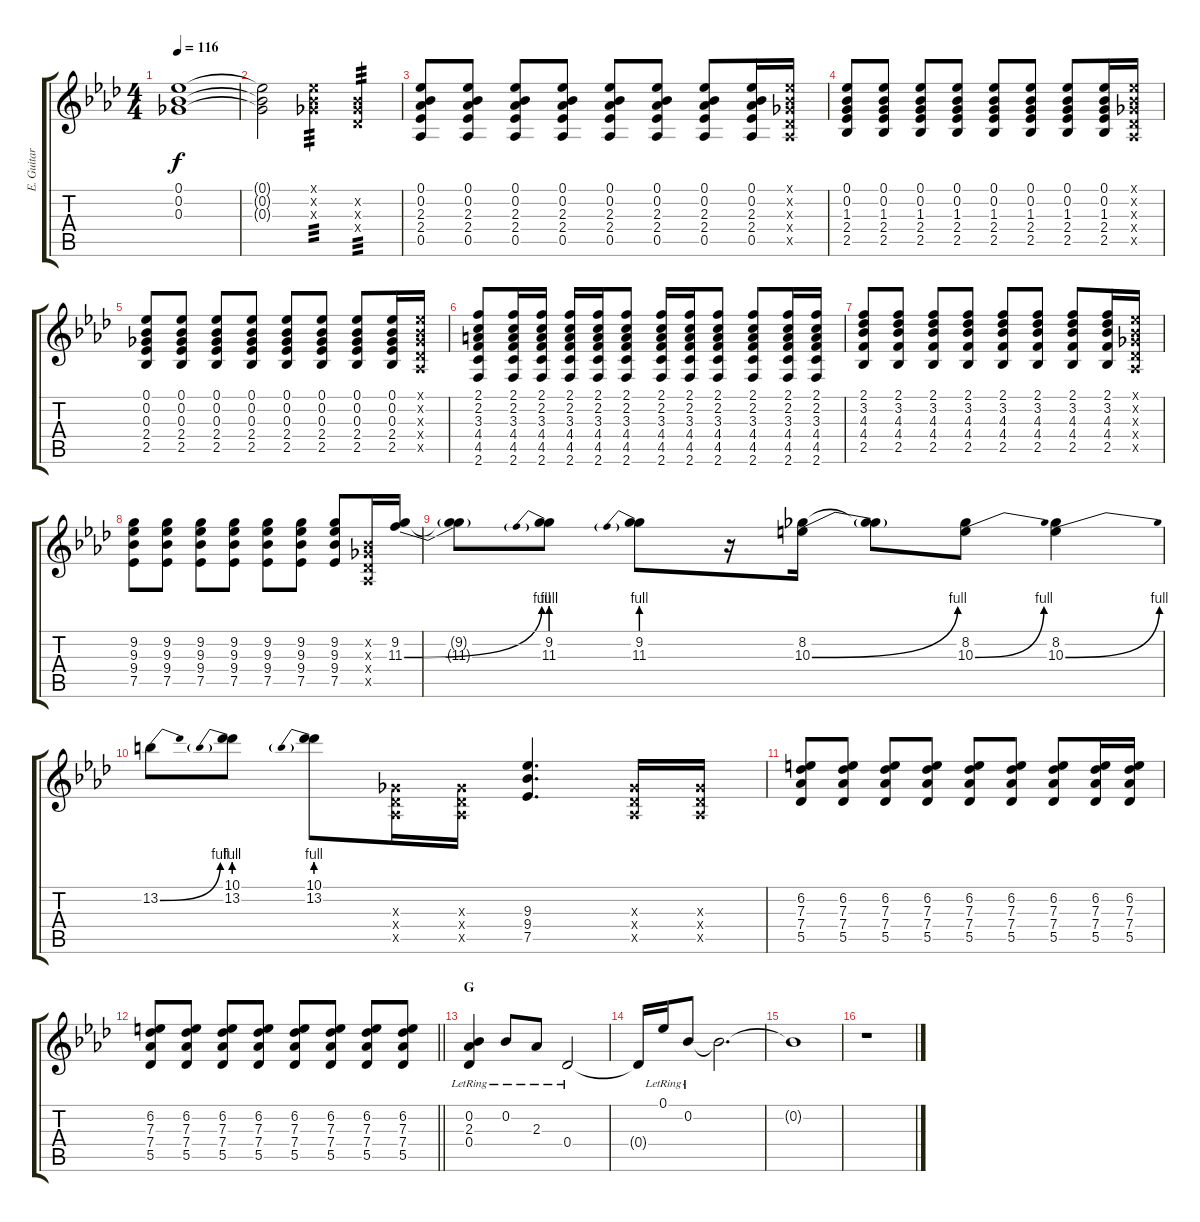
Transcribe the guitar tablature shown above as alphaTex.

\track ("E. Guitar I" "E. Guitar ") {instrument overdrivenguitar}
\staff {score tabs}
\tuning (Eb4 Bb3 Gb3 Db3 Ab2 Eb2) {hide}
\ts (4 4)
\tempo 116
\clef g2
\ks ab
(0.1{t} 0.2{t} 0.3{t}).1{dy f} |
(0.1{t} 0.2{t} 0.3{t}).2 (0.1{x} 0.2{x} 0.3{x}).4{tp 3} (0.2{x} 0.3{x} 0.4{x}).4{tp 3} |
(0.1 0.2 2.3 2.4 0.5).8 (0.1 0.2 2.3 2.4 0.5).8 (0.1 0.2 2.3 2.4 0.5).8 (0.1 0.2 2.3 2.4 0.5).8 (0.1 0.2 2.3 2.4 0.5).8 (0.1 0.2 2.3 2.4 0.5).8 (0.1 0.2 2.3 2.4 0.5).8 (0.1 0.2 2.3 2.4 0.5).16 (0.1{x} 0.2{x} 0.3{x} 0.4{x} 0.5{x}).16 |
(0.1 0.2 1.3 2.4 2.5).8 (0.1 0.2 1.3 2.4 2.5).8 (0.1 0.2 1.3 2.4 2.5).8 (0.1 0.2 1.3 2.4 2.5).8 (0.1 0.2 1.3 2.4 2.5).8 (0.1 0.2 1.3 2.4 2.5).8 (0.1 0.2 1.3 2.4 2.5).8 (0.1 0.2 1.3 2.4 2.5).16 (0.1{x} 0.2{x} 0.3{x} 0.4{x} 0.5{x}).16 |
(0.1 0.2 0.3 2.4 2.5).8 (0.1 0.2 0.3 2.4 2.5).8 (0.1 0.2 0.3 2.4 2.5).8 (0.1 0.2 0.3 2.4 2.5).8 (0.1 0.2 0.3 2.4 2.5).8 (0.1 0.2 0.3 2.4 2.5).8 (0.1 0.2 0.3 2.4 2.5).8 (0.1 0.2 0.3 2.4 2.5).16 (0.1{x} 0.2{x} 0.3{x} 0.4{x} 0.5{x}).16 |
(2.1 2.2 3.3 4.4 4.5 2.6).8 (2.1 2.2 3.3 4.4 4.5 2.6).16 (2.1 2.2 3.3 4.4 4.5 2.6).16 (2.1 2.2 3.3 4.4 4.5 2.6).16 (2.1 2.2 3.3 4.4 4.5 2.6).16 (2.1 2.2 3.3 4.4 4.5 2.6).8 (2.1 2.2 3.3 4.4 4.5 2.6).16 (2.1 2.2 3.3 4.4 4.5 2.6).16 (2.1 2.2 3.3 4.4 4.5 2.6).8 (2.1 2.2 3.3 4.4 4.5 2.6).8 (2.1 2.2 3.3 4.4 4.5 2.6).16 (2.1 2.2 3.3 4.4 4.5 2.6).16 |
(2.1 3.2 4.3 4.4 2.5).8 (2.1 3.2 4.3 4.4 2.5).8 (2.1 3.2 4.3 4.4 2.5).8 (2.1 3.2 4.3 4.4 2.5).8 (2.1 3.2 4.3 4.4 2.5).8 (2.1 3.2 4.3 4.4 2.5).8 (2.1 3.2 4.3 4.4 2.5).8 (2.1 3.2 4.3 4.4 2.5).16 (0.1{x} 0.2{x} 0.3{x} 0.4{x} 0.5{x}).16 |
(9.2 9.3 9.4 7.5).8 (9.2 9.3 9.4 7.5).8 (9.2 9.3 9.4 7.5).8 (9.2 9.3 9.4 7.5).8 (9.2 9.3 9.4 7.5).8 (9.2 9.3 9.4 7.5).8 (9.2 9.3 9.4 7.5).8 (0.2{x} 0.3{x} 0.4{x} 0.5{x}).16 (9.2 11.3{be (bend 0 0 60 4)}).16 |
(9.2{t} 11.3{t}).8 (9.2 11.3{be (prebend 0 4 60 4)}).8 (9.2 11.3{be (prebend 0 4 60 4)}).8 r.16 (8.2 10.3{be (bend 0 0 60 4)}).16 (8.2{t} 10.3{t}).8 (8.2 10.3{be (bend 0 0 60 4)}).8 (8.2 10.3{be (bend 0 0 60 4)}).4 |
13.2{be (bend 0 0 60 4)}.8 (10.1 13.2{be (prebend 0 4 60 4)}).8 (10.1 13.2{be (prebend 0 4 60 4)}).8 (0.3{x} 0.4{x} 0.5{x}).16 (0.3{x} 0.4{x} 0.5{x}).16 (9.3 9.4 7.5).4{d} (0.3{x} 0.4{x} 0.5{x}).16 (0.3{x} 0.4{x} 0.5{x}).16 |
(6.2 7.3 7.4 5.5).8 (6.2 7.3 7.4 5.5).8 (6.2 7.3 7.4 5.5).8 (6.2 7.3 7.4 5.5).8 (6.2 7.3 7.4 5.5).8 (6.2 7.3 7.4 5.5).8 (6.2 7.3 7.4 5.5).8 (6.2 7.3 7.4 5.5).16 (6.2 7.3 7.4 5.5).16 |
\barLineRight lightlight
(6.2 7.3 7.4 5.5).8 (6.2 7.3 7.4 5.5).8 (6.2 7.3 7.4 5.5).8 (6.2 7.3 7.4 5.5).8 (6.2 7.3 7.4 5.5).8 (6.2 7.3 7.4 5.5).8 (6.2 7.3 7.4 5.5).8 (6.2 7.3 7.4 5.5).8 |
\section ("" "G")
(0.2{lr} 2.3{lr} 0.4{lr}).4 0.2{lr}.8 2.3{lr}.8 0.4{lr}.2 |
0.4{t}.16 0.1{lr}.16 0.2{lr}.8 0.2{t}.2{d} |
0.2{t}.1 |
r.1
